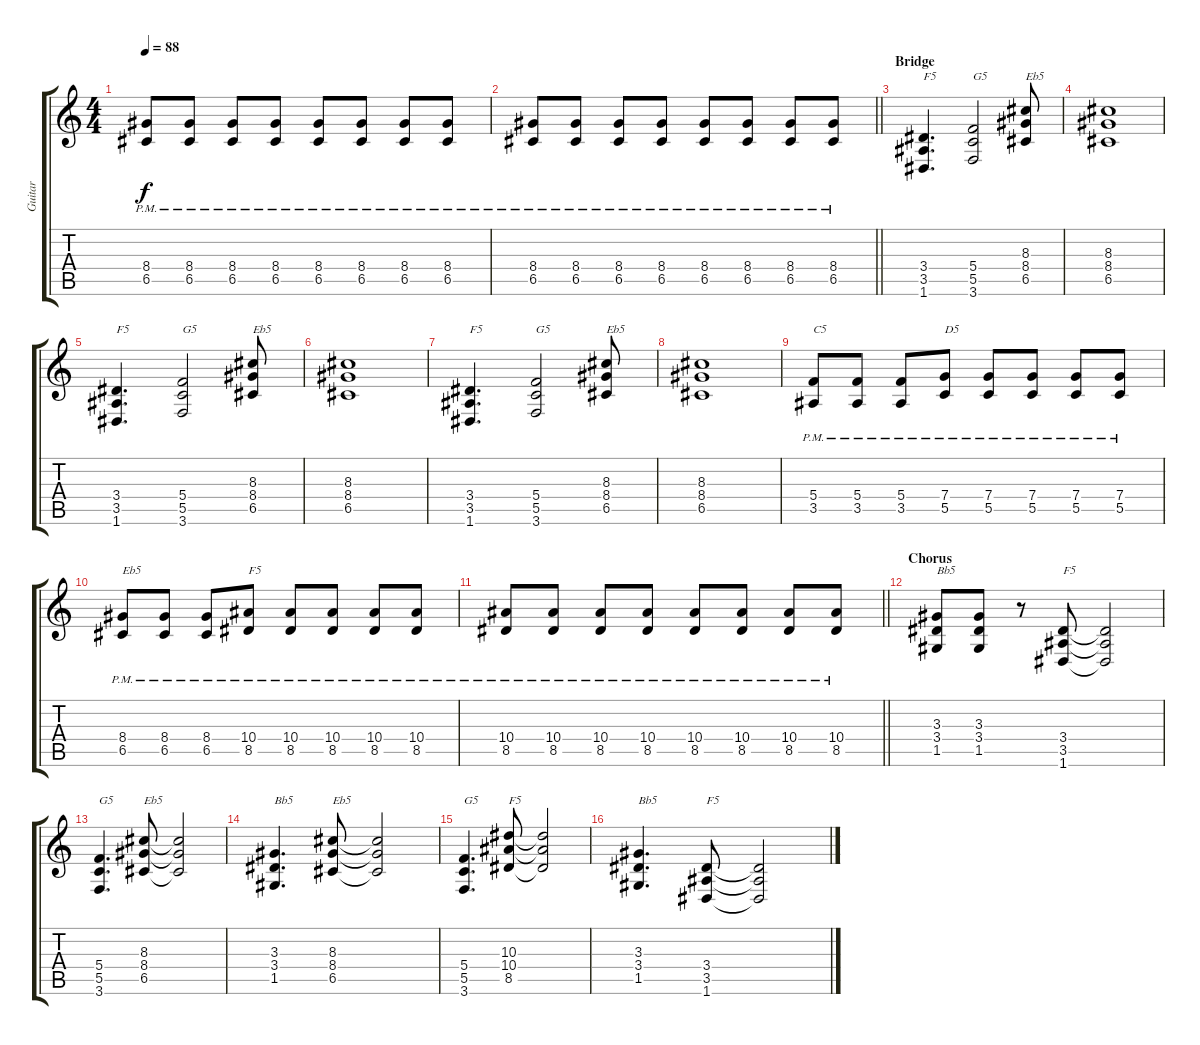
\track ("Guitar" "Guitar") {instrument electricguitarjazz}
\staff {score tabs}
\tuning (D4 A3 F3 C3 G2 D2) {hide}
\ts (4 4)
\tempo 88
\clef g2
\ks c
(8.4{pm} 6.5{pm}).8{dy f} (8.4{pm} 6.5{pm}).8 (8.4{pm} 6.5{pm}).8 (8.4{pm} 6.5{pm}).8 (8.4{pm} 6.5{pm}).8 (8.4{pm} 6.5{pm}).8 (8.4{pm} 6.5{pm}).8 (8.4{pm} 6.5{pm}).8 |
\barLineRight lightlight
(8.4{pm} 6.5{pm}).8 (8.4{pm} 6.5{pm}).8 (8.4{pm} 6.5{pm}).8 (8.4{pm} 6.5{pm}).8 (8.4{pm} 6.5{pm}).8 (8.4{pm} 6.5{pm}).8 (8.4{pm} 6.5{pm}).8 (8.4{pm} 6.5{pm}).8 |
\section ("" "Bridge")
(3.4 3.5 1.6).4{d txt "F5"} (5.4 5.5 3.6).2{txt "G5"} (8.3 8.4 6.5).8{txt "Eb5"} |
(8.3 8.4 6.5).1 |
(3.4 3.5 1.6).4{d txt "F5"} (5.4 5.5 3.6).2{txt "G5"} (8.3 8.4 6.5).8{txt "Eb5"} |
(8.3 8.4 6.5).1 |
(3.4 3.5 1.6).4{d txt "F5"} (5.4 5.5 3.6).2{txt "G5"} (8.3 8.4 6.5).8{txt "Eb5"} |
(8.3 8.4 6.5).1 |
(5.4{pm} 3.5{pm}).8{txt "C5"} (5.4{pm} 3.5{pm}).8 (5.4{pm} 3.5{pm}).8 (7.4{pm} 5.5{pm}).8{txt "D5"} (7.4{pm} 5.5{pm}).8 (7.4{pm} 5.5{pm}).8 (7.4{pm} 5.5{pm}).8 (7.4{pm} 5.5{pm}).8 |
(8.4{pm} 6.5{pm}).8{txt "Eb5"} (8.4{pm} 6.5{pm}).8 (8.4{pm} 6.5{pm}).8 (10.4{pm} 8.5{pm}).8{txt "F5"} (10.4{pm} 8.5{pm}).8 (10.4{pm} 8.5{pm}).8 (10.4{pm} 8.5{pm}).8 (10.4{pm} 8.5{pm}).8 |
\barLineRight lightlight
(10.4{pm} 8.5{pm}).8 (10.4{pm} 8.5{pm}).8 (10.4{pm} 8.5{pm}).8 (10.4{pm} 8.5{pm}).8 (10.4{pm} 8.5{pm}).8 (10.4{pm} 8.5{pm}).8 (10.4{pm} 8.5{pm}).8 (10.4{pm} 8.5{pm}).8 |
\section ("" "Chorus")
(3.3 3.4 1.5).8{txt "Bb5"} (3.3 3.4 1.5).8 r.8 (3.4 3.5 1.6).8{txt "F5"} (3.4{t} 3.5{t} 1.6{t}).2 |
(5.4 5.5 3.6).4{d txt "G5"} (8.3 8.4 6.5).8{txt "Eb5"} (8.3{t} 8.4{t} 6.5{t}).2 |
(3.3 3.4 1.5).4{d txt "Bb5"} (8.3 8.4 6.5).8{txt "Eb5"} (8.3{t} 8.4{t} 6.5{t}).2 |
(5.4 5.5 3.6).4{d txt "G5"} (10.3 10.4 8.5).8{txt "F5"} (10.3{t} 10.4{t} 8.5{t}).2 |
(3.3 3.4 1.5).4{d txt "Bb5"} (3.4 3.5 1.6).8{txt "F5"} (3.4{t} 3.5{t} 1.6{t}).2
